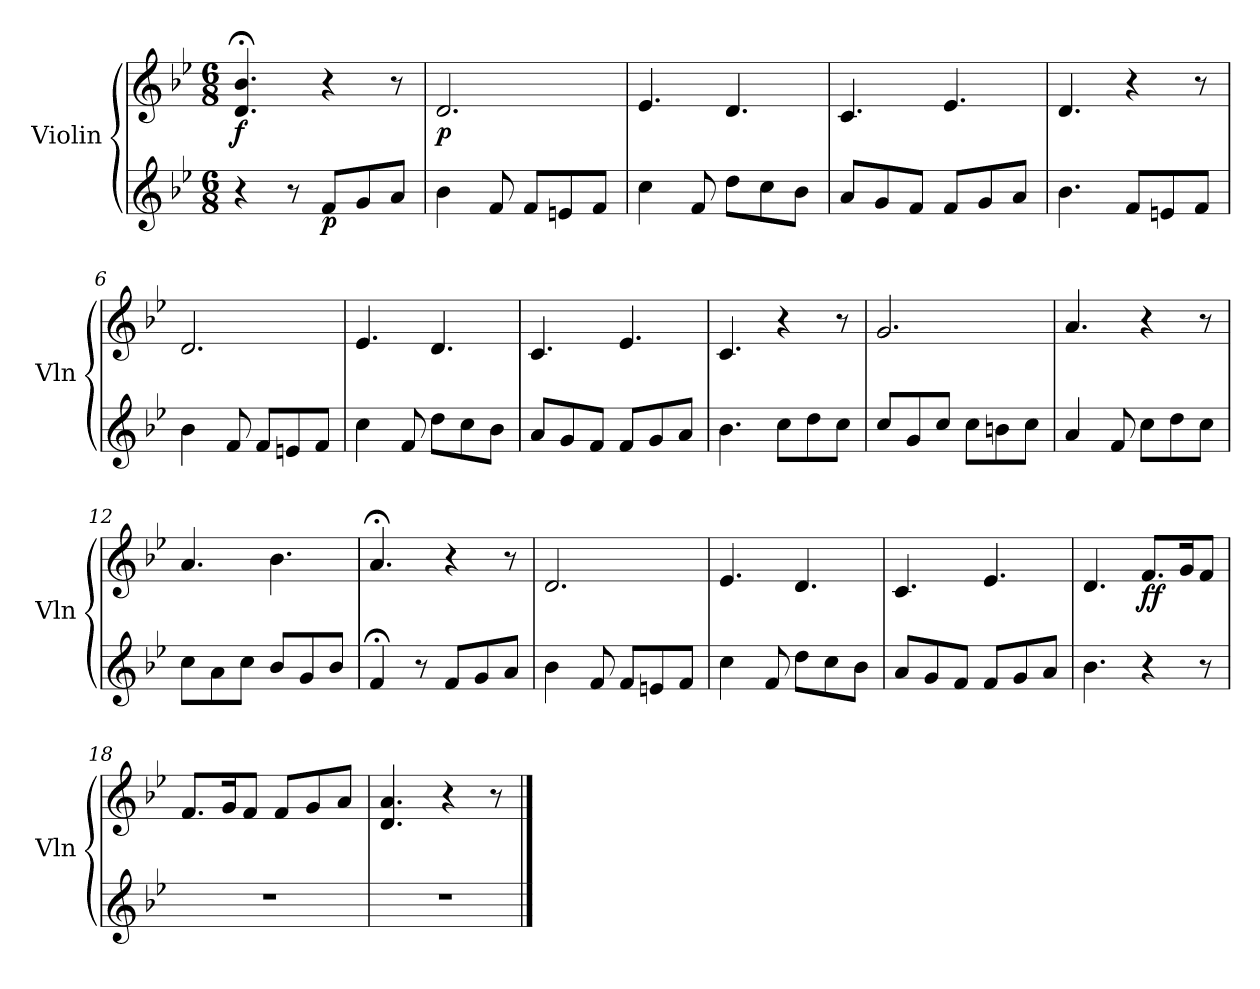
**kern	**dynam	**kern	**dynam
*part2	*part2	*part1	*part1
*staff2	*staff2	*staff1	*staff1
*I"Violin	*	*I"Violin	*
*I'Vln	*	*I'Vln	*
*clefG2	*	*clefG2	*
*k[b-e-]	*	*k[b-e-]	*
*M6/8	*	*M6/8	*
=1	=1	=1	=1
!	!	!	!LO:DY:b
4r	.	4.d;</ 4.b-;</	f
8r	.	.	.
!	!LO:DY:b	!	!
8f/L	p	4r	.
8g/	.	.	.
8a/J	.	8r	.
=2	=2	=2	=2
!	!	!	!LO:DY:b
4b-\	.	2.d/	p
8f/	.	.	.
8f/L	.	.	.
8en/	.	.	.
8f/J	.	.	.
=3	=3	=3	=3
4cc\	.	4.e-/	.
8f/	.	.	.
8dd\L	.	4.d/	.
8cc\	.	.	.
8b-\J	.	.	.
=4	=4	=4	=4
8a/L	.	4.c/	.
8g/	.	.	.
8f/J	.	.	.
8f/L	.	4.e-/	.
8g/	.	.	.
8a/J	.	.	.
=5	=5	=5	=5
4.b-\	.	4.d/	.
8f/L	.	4r	.
8en/	.	.	.
8f/J	.	8r	.
=6	=6	=6	=6
4b-\	.	2.d/	.
8f/	.	.	.
8f/L	.	.	.
8en/	.	.	.
8f/J	.	.	.
!!LO:LB:g=z
=7	=7	=7	=7
4cc\	.	4.e-/	.
8f/	.	.	.
8dd\L	.	4.d/	.
8cc\	.	.	.
8b-\J	.	.	.
=8	=8	=8	=8
8a/L	.	4.c/	.
8g/	.	.	.
8f/J	.	.	.
8f/L	.	4.e-/	.
8g/	.	.	.
8a/J	.	.	.
=9	=9	=9	=9
4.b-\	.	4.c/	.
8cc\L	.	4r	.
8dd\	.	.	.
8cc\J	.	8r	.
=10	=10	=10	=10
8cc/L	.	2.g/	.
8g/	.	.	.
8cc/J	.	.	.
8cc\L	.	.	.
8bn\	.	.	.
8cc\J	.	.	.
=11	=11	=11	=11
4a/	.	4.a/	.
8f/	.	.	.
8cc\L	.	4r	.
8dd\	.	.	.
8cc\J	.	8r	.
=12	=12	=12	=12
8cc\L	.	4.a/	.
8a\	.	.	.
8cc\J	.	.	.
8b-/L	.	4.b-\	.
8g/	.	.	.
8b-/J	.	.	.
!!LO:LB:g=z
=13	=13	=13	=13
4f;</	.	4.a;</	.
8r	.	.	.
8f/L	.	4r	.
8g/	.	.	.
8a/J	.	8r	.
=14	=14	=14	=14
4b-\	.	2.d/	.
8f/	.	.	.
8f/L	.	.	.
8en/	.	.	.
8f/J	.	.	.
=15	=15	=15	=15
4cc\	.	4.e-/	.
8f/	.	.	.
8dd\L	.	4.d/	.
8cc\	.	.	.
8b-\J	.	.	.
=16	=16	=16	=16
8a/L	.	4.c/	.
8g/	.	.	.
8f/J	.	.	.
8f/L	.	4.e-/	.
8g/	.	.	.
8a/J	.	.	.
=17	=17	=17	=17
4.b-\	.	4.d/	.
!	!	!	!LO:DY:b
4r	.	8.f/L	ff
.	.	16g/k	.
8r	.	8f/J	.
=18	=18	=18	=18
2.r	.	8.f/L	.
.	.	16g/k	.
.	.	8f/J	.
.	.	8f/L	.
.	.	8g/	.
.	.	8a/J	.
!!LO:LB:g=z
=19	=19	=19	=19
2.r	.	4.d/ 4.a/	.
.	.	4r	.
.	.	8r	.
==	==	==	==
*-	*-	*-	*-
